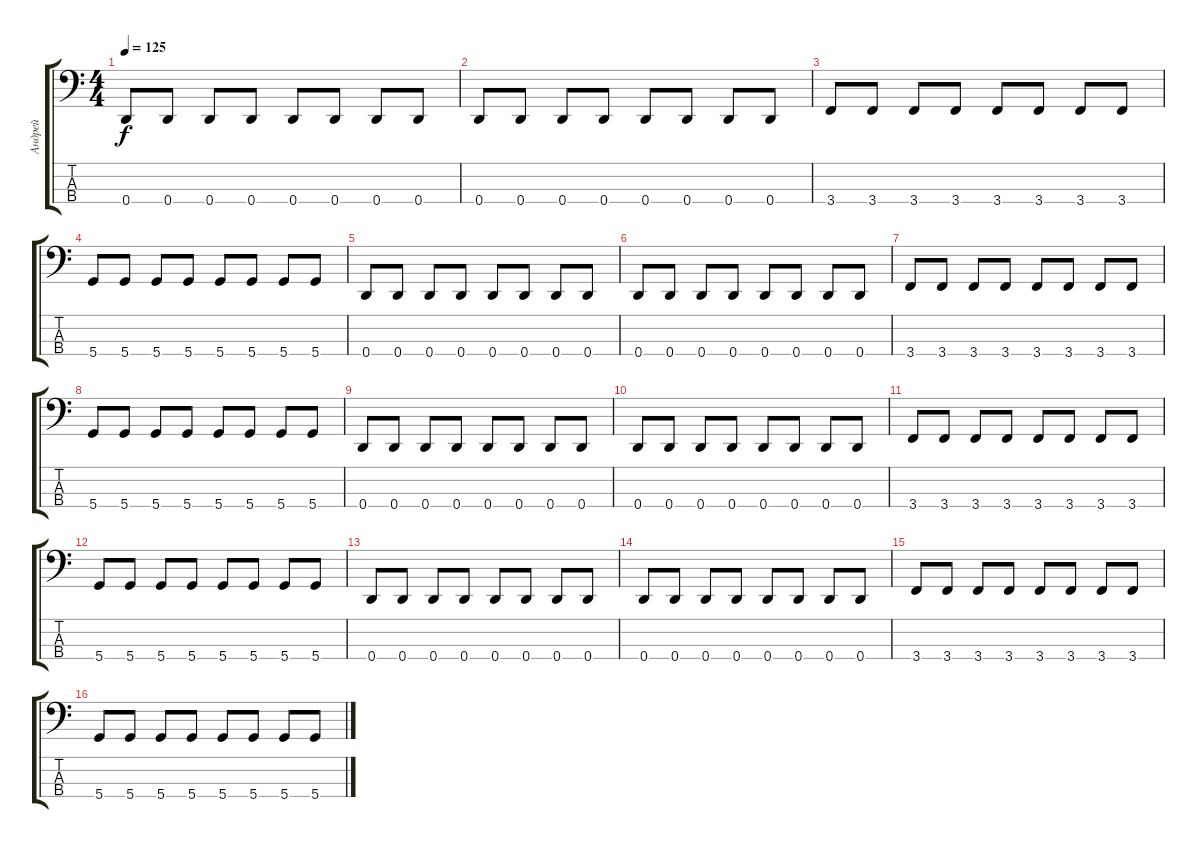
\track ("Андрей" "Андрей") {instrument electricbassfinger}
\staff {score tabs}
\tuning (G2 D2 A1 D1) {hide}
\ts (4 4)
\tempo 125
\clef f4
\ks c
0.4.8{dy f} 0.4.8 0.4.8 0.4.8 0.4.8 0.4.8 0.4.8 0.4.8 |
0.4.8 0.4.8 0.4.8 0.4.8 0.4.8 0.4.8 0.4.8 0.4.8 |
3.4.8 3.4.8 3.4.8 3.4.8 3.4.8 3.4.8 3.4.8 3.4.8 |
5.4.8 5.4.8 5.4.8 5.4.8 5.4.8 5.4.8 5.4.8 5.4.8 |
0.4.8 0.4.8 0.4.8 0.4.8 0.4.8 0.4.8 0.4.8 0.4.8 |
0.4.8 0.4.8 0.4.8 0.4.8 0.4.8 0.4.8 0.4.8 0.4.8 |
3.4.8 3.4.8 3.4.8 3.4.8 3.4.8 3.4.8 3.4.8 3.4.8 |
5.4.8 5.4.8 5.4.8 5.4.8 5.4.8 5.4.8 5.4.8 5.4.8 |
0.4.8 0.4.8 0.4.8 0.4.8 0.4.8 0.4.8 0.4.8 0.4.8 |
0.4.8 0.4.8 0.4.8 0.4.8 0.4.8 0.4.8 0.4.8 0.4.8 |
3.4.8 3.4.8 3.4.8 3.4.8 3.4.8 3.4.8 3.4.8 3.4.8 |
5.4.8 5.4.8 5.4.8 5.4.8 5.4.8 5.4.8 5.4.8 5.4.8 |
0.4.8 0.4.8 0.4.8 0.4.8 0.4.8 0.4.8 0.4.8 0.4.8 |
0.4.8 0.4.8 0.4.8 0.4.8 0.4.8 0.4.8 0.4.8 0.4.8 |
3.4.8 3.4.8 3.4.8 3.4.8 3.4.8 3.4.8 3.4.8 3.4.8 |
5.4.8 5.4.8 5.4.8 5.4.8 5.4.8 5.4.8 5.4.8 5.4.8
